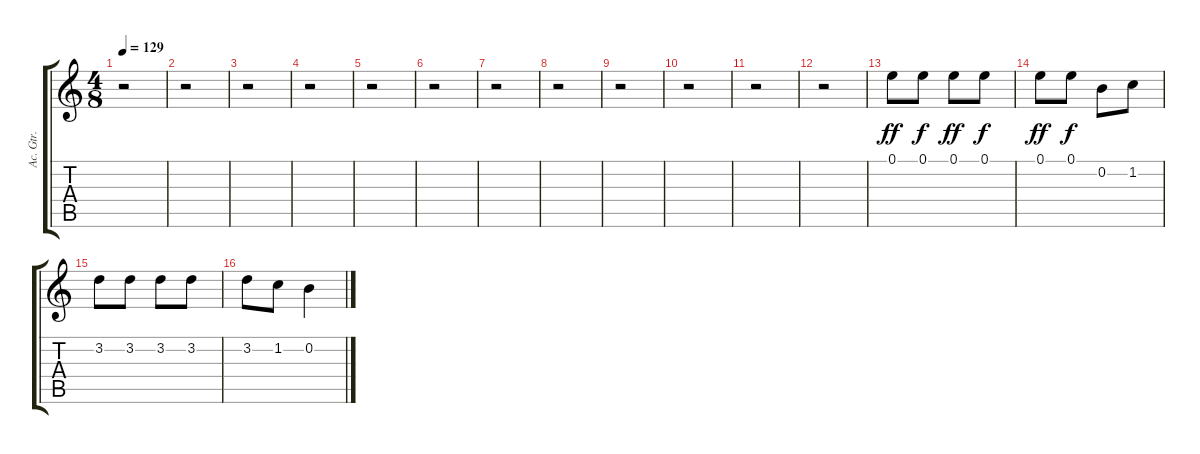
\track ("Ac. Gtr." "Ac. Gtr.") {instrument acousticguitarsteel}
\staff {score tabs}
\tuning (E4 B3 G3 D3 A2 E2) {hide}
\ts (4 8)
\tempo 129
\clef g2
\ks c
r.2{dy ff} |
r.2 |
r.2 |
r.2 |
r.2 |
r.2 |
r.2 |
r.2 |
r.2 |
r.2 |
r.2 |
r.2 |
0.1.8 0.1.8{dy f} 0.1.8{dy ff} 0.1.8{dy f} |
0.1.8{dy ff} 0.1.8{dy f} 0.2.8 1.2.8 |
3.2.8 3.2.8 3.2.8 3.2.8 |
3.2.8 1.2.8 0.2.4
